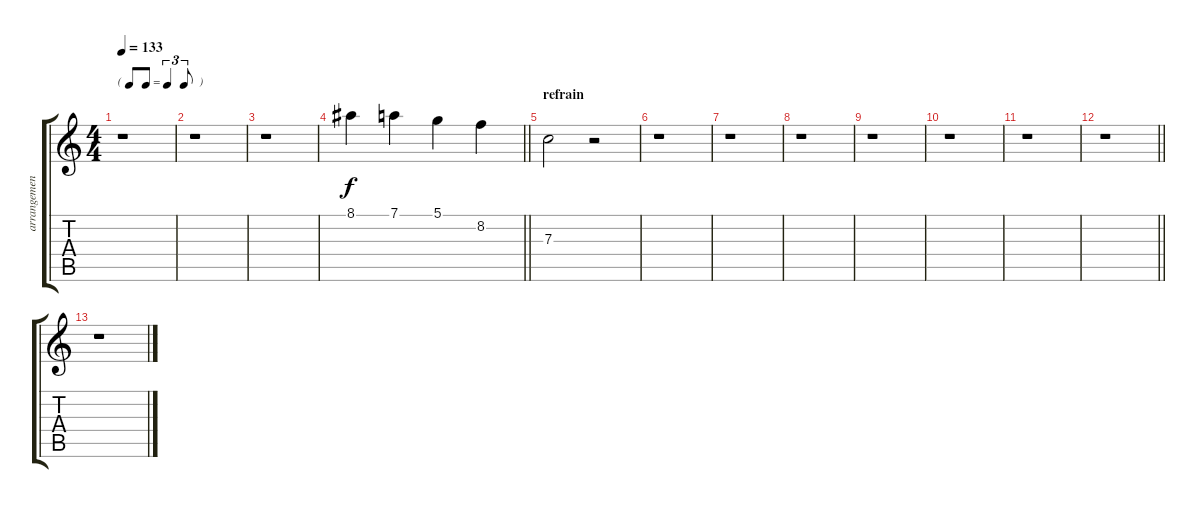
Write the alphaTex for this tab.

\track ("arrangements guitare" "arrangemen") {instrument electricguitarclean}
\staff {score tabs}
\tuning (D4 A3 F3 C3 F2 D2) {hide}
\ts (4 4)
\tf triplet8th
\tempo 133
\clef g2
\ks c
r.1{dy f} |
r.1 |
r.1 |
\barLineRight lightlight
8.1.4 7.1.4 5.1.4 8.2.4 |
\section ("" "refrain")
7.3.2 r.2 |
r.1 |
r.1 |
r.1 |
r.1 |
r.1 |
r.1 |
\barLineRight lightlight
r.1 |
r.1
